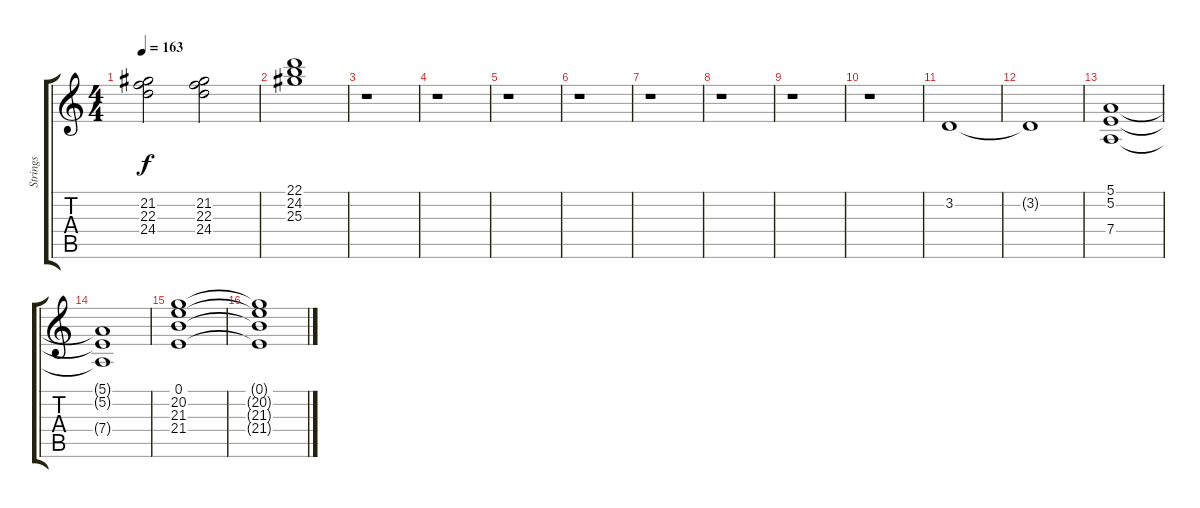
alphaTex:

\track ("Strings" "Strings") {instrument stringensemble1}
\staff {score tabs}
\tuning (E4 B3 G3 D3 A2 E2) {hide}
\ts (4 4)
\tempo 163
\clef g2
\ks c
(21.2 22.3 24.4).2{dy f} (21.2 22.3 24.4).2 |
(22.1 24.2 25.3).1 |
r.1 |
r.1 |
r.1 |
r.1 |
r.1 |
r.1 |
r.1 |
r.1 |
3.2.1 |
3.2{t}.1 |
(5.1 5.2 7.4).1 |
(5.1{t} 5.2{t} 7.4{t}).1 |
(0.1 20.2 21.3 21.4).1 |
(0.1{t} 20.2{t} 21.3{t} 21.4{t}).1
